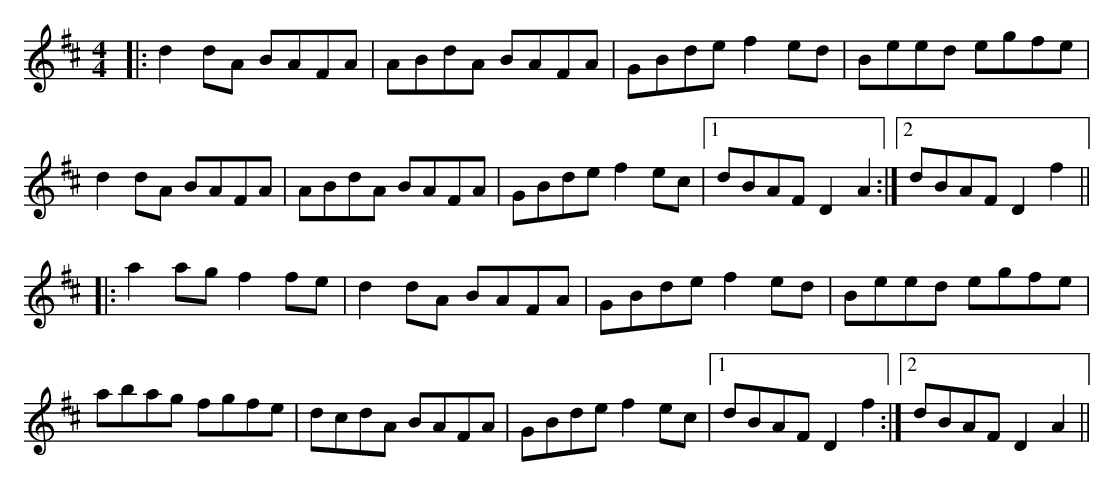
X:1
M:4/4
K:D
|:d2dA BAFA|ABdA BAFA|GBde f2ed|Beed egfe|
d2dA BAFA|ABdA BAFA|GBde f2ec|1 dBAF D2A2:|2 dBAF D2f2||
|:a2ag f2fe|d2dA BAFA|GBde f2ed|Beed egfe|
abag fgfe|dcdA BAFA|GBde f2ec|1 dBAF D2f2:|2 dBAF D2A2||
